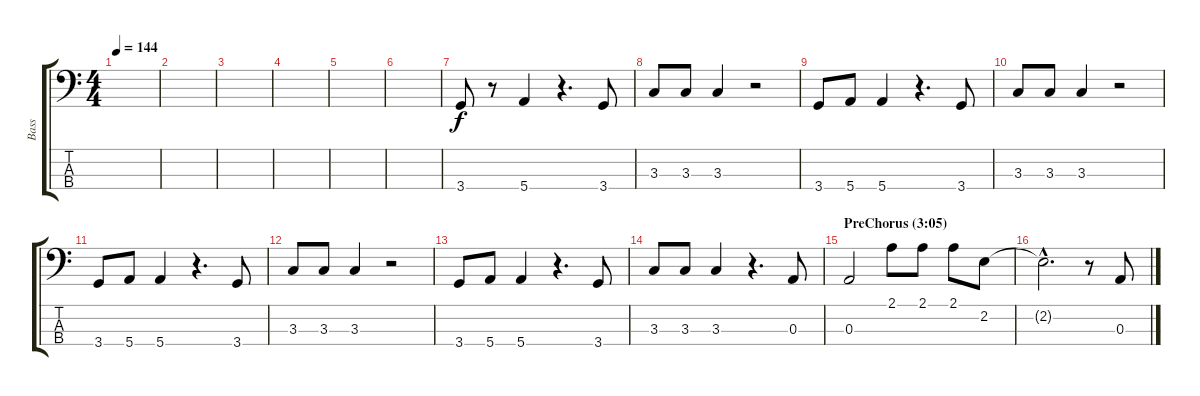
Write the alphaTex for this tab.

\track ("Bass" "Bass") {instrument electricbassfinger}
\staff {score tabs}
\tuning (G2 D2 A1 E1) {hide}
\ts (4 4)
\tempo 144
\clef f4
\ks c
|
|
|
|
|
|
3.4.8 r.8 5.4.4 r.4{d} 3.4.8 |
3.3.8 3.3.8 3.3.4 r.2 |
3.4.8 5.4.8 5.4.4 r.4{d} 3.4.8 |
3.3.8 3.3.8 3.3.4 r.2 |
3.4.8 5.4.8 5.4.4 r.4{d} 3.4.8 |
3.3.8 3.3.8 3.3.4 r.2 |
3.4.8 5.4.8 5.4.4 r.4{d} 3.4.8 |
3.3.8 3.3.8 3.3.4 r.4{d} 0.3.8 |
\section ("" "PreChorus (3:05)")
0.3.2 2.1.8 2.1.8 2.1.8 2.2.8 |
2.2{hac t}.2{d} r.8 0.3.8
